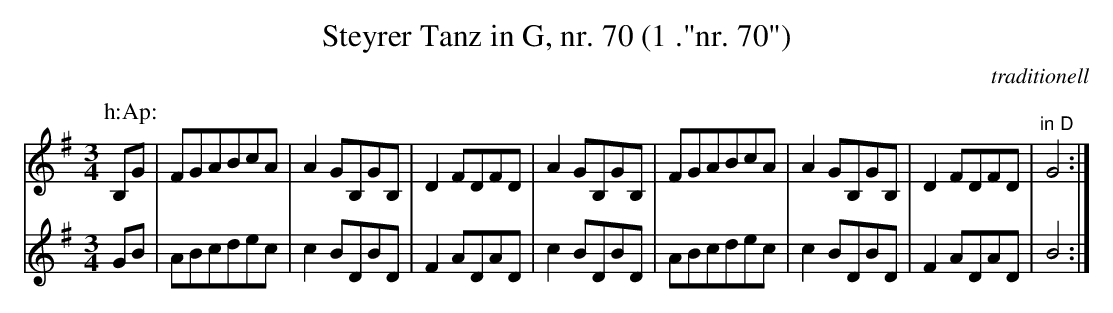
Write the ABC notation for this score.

X:1
T:Steyrer Tanz in G, nr. 70 (1 ."nr. 70")
C:traditionell
M:3/4
L:1/8
K:G
V:1
P:h:Ap:
B,G |\
FGABcA | A2 GB,GB, | D2 FDFD | A2 GB,GB, |\
FGABcA | A2 GB,GB, | D2 FDFD | "in D" G4 :|
V:2
GB |\
ABcdec | c2 BDBD | F2 ADAD | c2 BDBD |\
ABcdec | c2 BDBD | F2 ADAD | B4 :|
